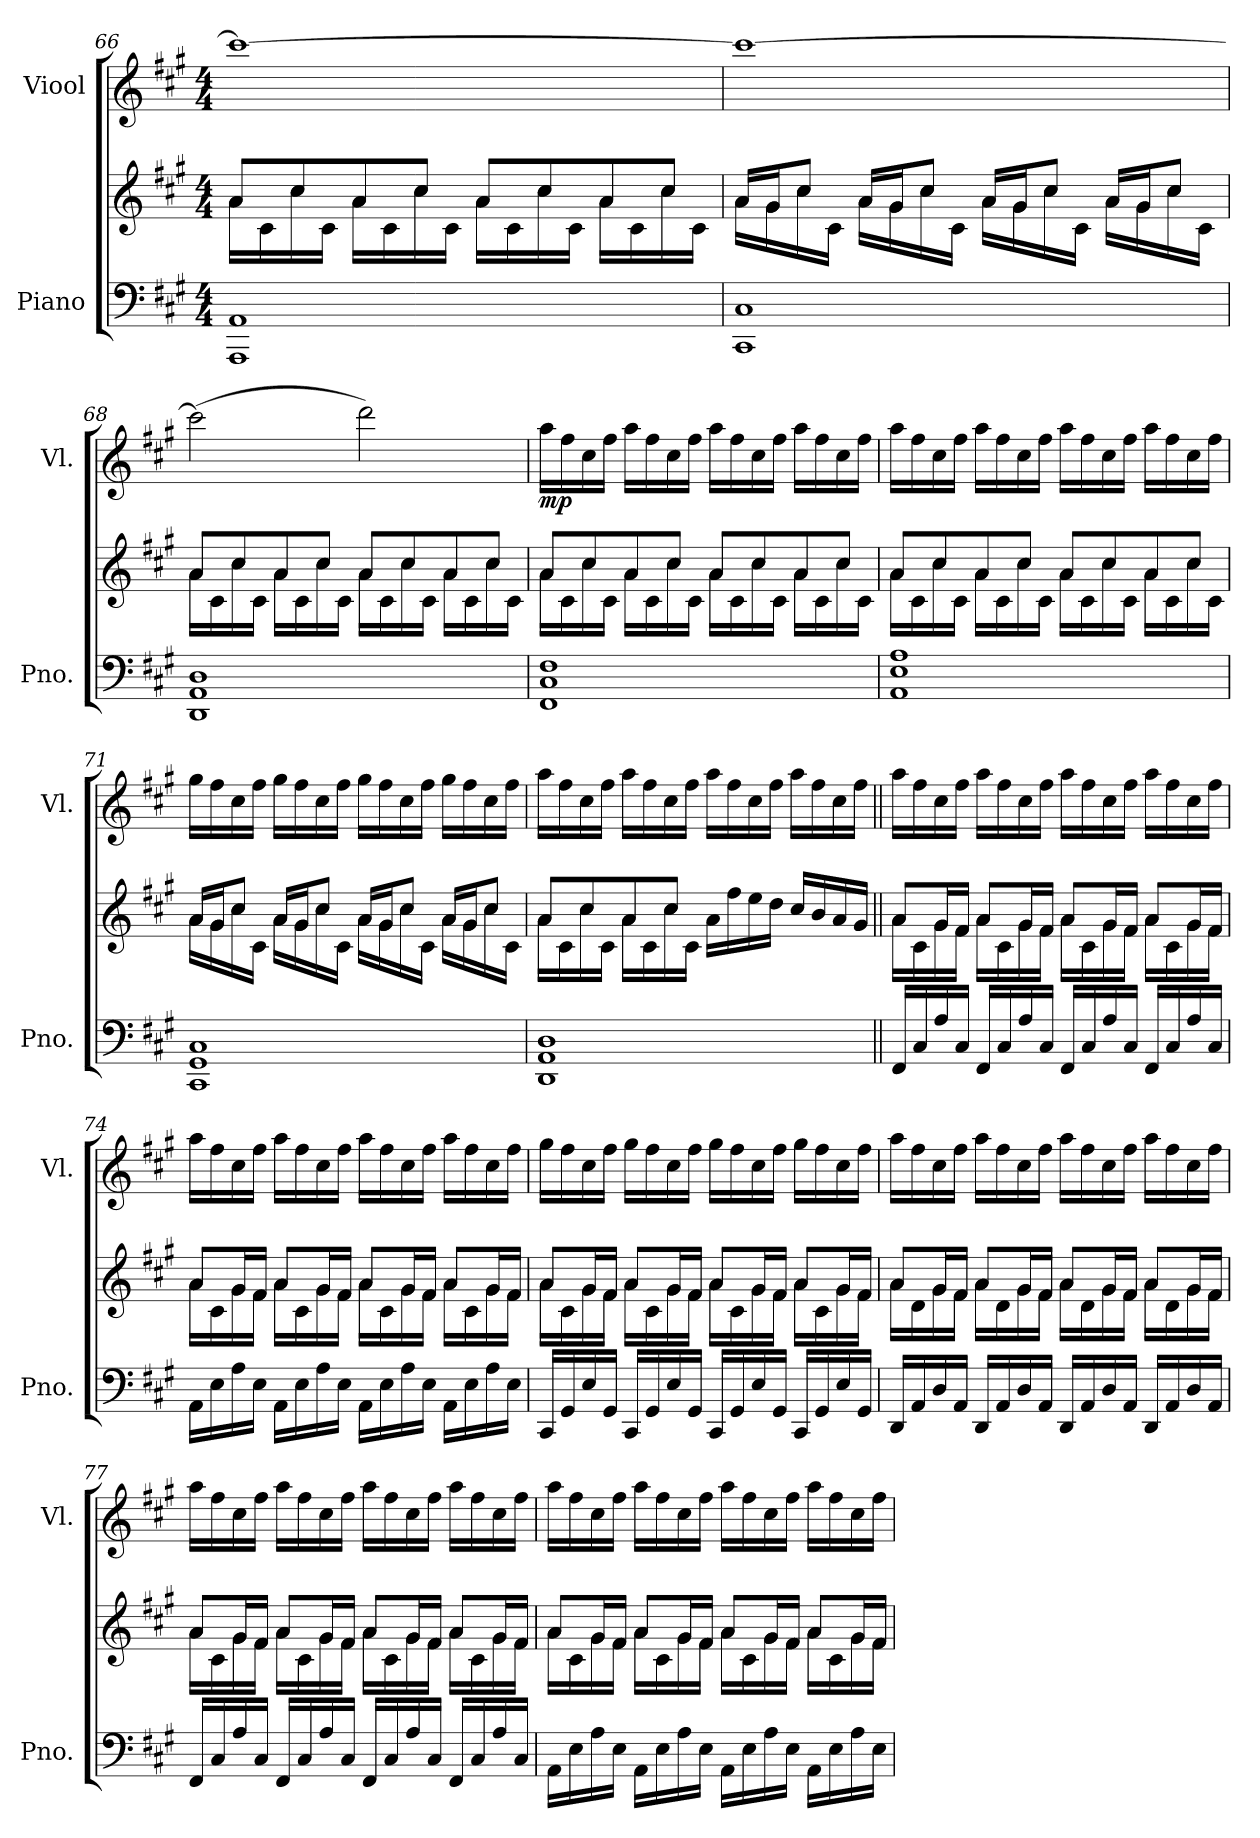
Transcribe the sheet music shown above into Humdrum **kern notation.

**kern	**kern	**kern	**dynam
*part2	*part2	*part1	*part1
*staff3	*staff2	*staff1	*staff1
*I"Piano	*	*I"Viool	*
*I'Pno.	*	*I'Vl.	*
!!LO:LB:g=z
*clefF4	*clefG2	*clefG2	*
*k[f#c#g#]	*k[f#c#g#]	*k[f#c#g#]	*
*M4/4	*M4/4	*M4/4	*
=66	=66	=66	=66
*	*^	*	*
1AAA 1AA	16a\LL	8a/L	1ccc#_	.
.	16c#\	.	.	.
.	16cc#\	8cc#/	.	.
.	16c#\JJ	.	.	.
.	16a\LL	8a/	.	.
.	16c#\	.	.	.
.	16cc#\	8cc#/J	.	.
.	16c#\JJ	.	.	.
.	16a\LL	8a/L	.	.
.	16c#\	.	.	.
.	16cc#\	8cc#/	.	.
.	16c#\JJ	.	.	.
.	16a\LL	8a/	.	.
.	16c#\	.	.	.
.	16cc#\	8cc#/J	.	.
.	16c#\JJ	.	.	.
=67	=67	=67	=67	=67
1CC# 1C#	16a\LL	16a/LL	1ccc#_	.
.	16g#\	16g#/J	.	.
.	16cc#\	8cc#/J	.	.
.	16c#\JJ	.	.	.
.	16a\LL	16a/LL	.	.
.	16g#\	16g#/J	.	.
.	16cc#\	8cc#/J	.	.
.	16c#\JJ	.	.	.
.	16a\LL	16a/LL	.	.
.	16g#\	16g#/J	.	.
.	16cc#\	8cc#/J	.	.
.	16c#\JJ	.	.	.
.	16a\LL	16a/LL	.	.
.	16g#\	16g#/J	.	.
.	16cc#\	8cc#/J	.	.
.	16c#\JJ	.	.	.
!!LO:LB:g=z
=68	=68	=68	=68	=68
1DD 1AA 1D	16a\LL	8a/L	(>2ccc#\]	.
.	16c#\	.	.	.
.	16cc#\	8cc#/	.	.
.	16c#\JJ	.	.	.
.	16a\LL	8a/	.	.
.	16c#\	.	.	.
.	16cc#\	8cc#/J	.	.
.	16c#\JJ	.	.	.
.	16a\LL	8a/L	2ddd\)	.
.	16c#\	.	.	.
.	16cc#\	8cc#/	.	.
.	16c#\JJ	.	.	.
.	16a\LL	8a/	.	.
.	16c#\	.	.	.
.	16cc#\	8cc#/J	.	.
.	16c#\JJ	.	.	.
=69	=69	=69	=69	=69
!	!	!	!	!LO:DY:b
1FF# 1C# 1F#	16a\LL	8a/L	16aa\LL	mp
.	16c#\	.	16ff#\	.
.	16cc#\	8cc#/	16cc#\	.
.	16c#\JJ	.	16ff#\JJ	.
.	16a\LL	8a/	16aa\LL	.
.	16c#\	.	16ff#\	.
.	16cc#\	8cc#/J	16cc#\	.
.	16c#\JJ	.	16ff#\JJ	.
.	16a\LL	8a/L	16aa\LL	.
.	16c#\	.	16ff#\	.
.	16cc#\	8cc#/	16cc#\	.
.	16c#\JJ	.	16ff#\JJ	.
.	16a\LL	8a/	16aa\LL	.
.	16c#\	.	16ff#\	.
.	16cc#\	8cc#/J	16cc#\	.
.	16c#\JJ	.	16ff#\JJ	.
!!LO:LB:g=z
=70	=70	=70	=70	=70
1AA 1E 1A	16a\LL	8a/L	16aa\LL	.
.	16c#\	.	16ff#\	.
.	16cc#\	8cc#/	16cc#\	.
.	16c#\JJ	.	16ff#\JJ	.
.	16a\LL	8a/	16aa\LL	.
.	16c#\	.	16ff#\	.
.	16cc#\	8cc#/J	16cc#\	.
.	16c#\JJ	.	16ff#\JJ	.
.	16a\LL	8a/L	16aa\LL	.
.	16c#\	.	16ff#\	.
.	16cc#\	8cc#/	16cc#\	.
.	16c#\JJ	.	16ff#\JJ	.
.	16a\LL	8a/	16aa\LL	.
.	16c#\	.	16ff#\	.
.	16cc#\	8cc#/J	16cc#\	.
.	16c#\JJ	.	16ff#\JJ	.
=71	=71	=71	=71	=71
1CC# 1GG# 1C#	16a\LL	16a/LL	16gg#\LL	.
.	16g#\	16g#/J	16ff#\	.
.	16cc#\	8cc#/J	16cc#\	.
.	16c#\JJ	.	16ff#\JJ	.
.	16a\LL	16a/LL	16gg#\LL	.
.	16g#\	16g#/J	16ff#\	.
.	16cc#\	8cc#/J	16cc#\	.
.	16c#\JJ	.	16ff#\JJ	.
.	16a\LL	16a/LL	16gg#\LL	.
.	16g#\	16g#/J	16ff#\	.
.	16cc#\	8cc#/J	16cc#\	.
.	16c#\JJ	.	16ff#\JJ	.
.	16a\LL	16a/LL	16gg#\LL	.
.	16g#\	16g#/J	16ff#\	.
.	16cc#\	8cc#/J	16cc#\	.
.	16c#\JJ	.	16ff#\JJ	.
!!LO:PB:g=z
=72	=72	=72	=72	=72
1DD 1AA 1D	16a\LL	8a/L	16aa\LL	.
.	16c#\	.	16ff#\	.
.	16cc#\	8cc#/	16cc#\	.
.	16c#\JJ	.	16ff#\JJ	.
.	16a\LL	8a/	16aa\LL	.
.	16c#\	.	16ff#\	.
.	16cc#\	8cc#/J	16cc#\	.
.	16c#\JJ	.	16ff#\JJ	.
.	16a\LL	2ryy	16aa\LL	.
.	16ff#\	.	16ff#\	.
.	16ee\	.	16cc#\	.
.	16dd\JJ	.	16ff#\JJ	.
.	16cc#/LL	.	16aa\LL	.
.	16b/	.	16ff#\	.
.	16a/	.	16cc#\	.
.	16g#/JJ	.	16ff#\JJ	.
=73||	=73||	=73||	=73||	=73||
16FF#/LL	16a\LL	8a/L	16aa\LL	.
16C#/	16c#\	.	16ff#\	.
16A/	16g#\	16g#/L	16cc#\	.
16C#/JJ	16f#\JJ	16f#/JJ	16ff#\JJ	.
16FF#/LL	16a\LL	8a/L	16aa\LL	.
16C#/	16c#\	.	16ff#\	.
16A/	16g#\	16g#/L	16cc#\	.
16C#/JJ	16f#\JJ	16f#/JJ	16ff#\JJ	.
16FF#/LL	16a\LL	8a/L	16aa\LL	.
16C#/	16c#\	.	16ff#\	.
16A/	16g#\	16g#/L	16cc#\	.
16C#/JJ	16f#\JJ	16f#/JJ	16ff#\JJ	.
16FF#/LL	16a\LL	8a/L	16aa\LL	.
16C#/	16c#\	.	16ff#\	.
16A/	16g#\	16g#/L	16cc#\	.
16C#/JJ	16f#\JJ	16f#/JJ	16ff#\JJ	.
!!LO:LB:g=z
=74	=74	=74	=74	=74
16AA\LL	16a\LL	8a/L	16aa\LL	.
16E\	16c#\	.	16ff#\	.
16A\	16g#\	16g#/L	16cc#\	.
16E\JJ	16f#\JJ	16f#/JJ	16ff#\JJ	.
16AA\LL	16a\LL	8a/L	16aa\LL	.
16E\	16c#\	.	16ff#\	.
16A\	16g#\	16g#/L	16cc#\	.
16E\JJ	16f#\JJ	16f#/JJ	16ff#\JJ	.
16AA\LL	16a\LL	8a/L	16aa\LL	.
16E\	16c#\	.	16ff#\	.
16A\	16g#\	16g#/L	16cc#\	.
16E\JJ	16f#\JJ	16f#/JJ	16ff#\JJ	.
16AA\LL	16a\LL	8a/L	16aa\LL	.
16E\	16c#\	.	16ff#\	.
16A\	16g#\	16g#/L	16cc#\	.
16E\JJ	16f#\JJ	16f#/JJ	16ff#\JJ	.
=75	=75	=75	=75	=75
16CC#/LL	16a\LL	8a/L	16gg#\LL	.
16GG#/	16c#\	.	16ff#\	.
16E/	16g#\	16g#/L	16cc#\	.
16GG#/JJ	16f#\JJ	16f#/JJ	16ff#\JJ	.
16CC#/LL	16a\LL	8a/L	16gg#\LL	.
16GG#/	16c#\	.	16ff#\	.
16E/	16g#\	16g#/L	16cc#\	.
16GG#/JJ	16f#\JJ	16f#/JJ	16ff#\JJ	.
16CC#/LL	16a\LL	8a/L	16gg#\LL	.
16GG#/	16c#\	.	16ff#\	.
16E/	16g#\	16g#/L	16cc#\	.
16GG#/JJ	16f#\JJ	16f#/JJ	16ff#\JJ	.
16CC#/LL	16a\LL	8a/L	16gg#\LL	.
16GG#/	16c#\	.	16ff#\	.
16E/	16g#\	16g#/L	16cc#\	.
16GG#/JJ	16f#\JJ	16f#/JJ	16ff#\JJ	.
!!LO:LB:g=z
=76	=76	=76	=76	=76
16DD/LL	16a\LL	8a/L	16aa\LL	.
16AA/	16d\	.	16ff#\	.
16D/	16g#\	16g#/L	16cc#\	.
16AA/JJ	16f#\JJ	16f#/JJ	16ff#\JJ	.
16DD/LL	16a\LL	8a/L	16aa\LL	.
16AA/	16d\	.	16ff#\	.
16D/	16g#\	16g#/L	16cc#\	.
16AA/JJ	16f#\JJ	16f#/JJ	16ff#\JJ	.
16DD/LL	16a\LL	8a/L	16aa\LL	.
16AA/	16d\	.	16ff#\	.
16D/	16g#\	16g#/L	16cc#\	.
16AA/JJ	16f#\JJ	16f#/JJ	16ff#\JJ	.
16DD/LL	16a\LL	8a/L	16aa\LL	.
16AA/	16d\	.	16ff#\	.
16D/	16g#\	16g#/L	16cc#\	.
16AA/JJ	16f#\JJ	16f#/JJ	16ff#\JJ	.
=77	=77	=77	=77	=77
16FF#/LL	16a\LL	8a/L	16aa\LL	.
16C#/	16c#\	.	16ff#\	.
16A/	16g#\	16g#/L	16cc#\	.
16C#/JJ	16f#\JJ	16f#/JJ	16ff#\JJ	.
16FF#/LL	16a\LL	8a/L	16aa\LL	.
16C#/	16c#\	.	16ff#\	.
16A/	16g#\	16g#/L	16cc#\	.
16C#/JJ	16f#\JJ	16f#/JJ	16ff#\JJ	.
16FF#/LL	16a\LL	8a/L	16aa\LL	.
16C#/	16c#\	.	16ff#\	.
16A/	16g#\	16g#/L	16cc#\	.
16C#/JJ	16f#\JJ	16f#/JJ	16ff#\JJ	.
16FF#/LL	16a\LL	8a/L	16aa\LL	.
16C#/	16c#\	.	16ff#\	.
16A/	16g#\	16g#/L	16cc#\	.
16C#/JJ	16f#\JJ	16f#/JJ	16ff#\JJ	.
!!LO:LB:g=z
=78	=78	=78	=78	=78
16AA\LL	16a\LL	8a/L	16aa\LL	.
16E\	16c#\	.	16ff#\	.
16A\	16g#\	16g#/L	16cc#\	.
16E\JJ	16f#\JJ	16f#/JJ	16ff#\JJ	.
16AA\LL	16a\LL	8a/L	16aa\LL	.
16E\	16c#\	.	16ff#\	.
16A\	16g#\	16g#/L	16cc#\	.
16E\JJ	16f#\JJ	16f#/JJ	16ff#\JJ	.
16AA\LL	16a\LL	8a/L	16aa\LL	.
16E\	16c#\	.	16ff#\	.
16A\	16g#\	16g#/L	16cc#\	.
16E\JJ	16f#\JJ	16f#/JJ	16ff#\JJ	.
16AA\LL	16a\LL	8a/L	16aa\LL	.
16E\	16c#\	.	16ff#\	.
16A\	16g#\	16g#/L	16cc#\	.
16E\JJ	16f#\JJ	16f#/JJ	16ff#\JJ	.
*	*v	*v	*	*
=	=	=	=
*-	*-	*-	*-
